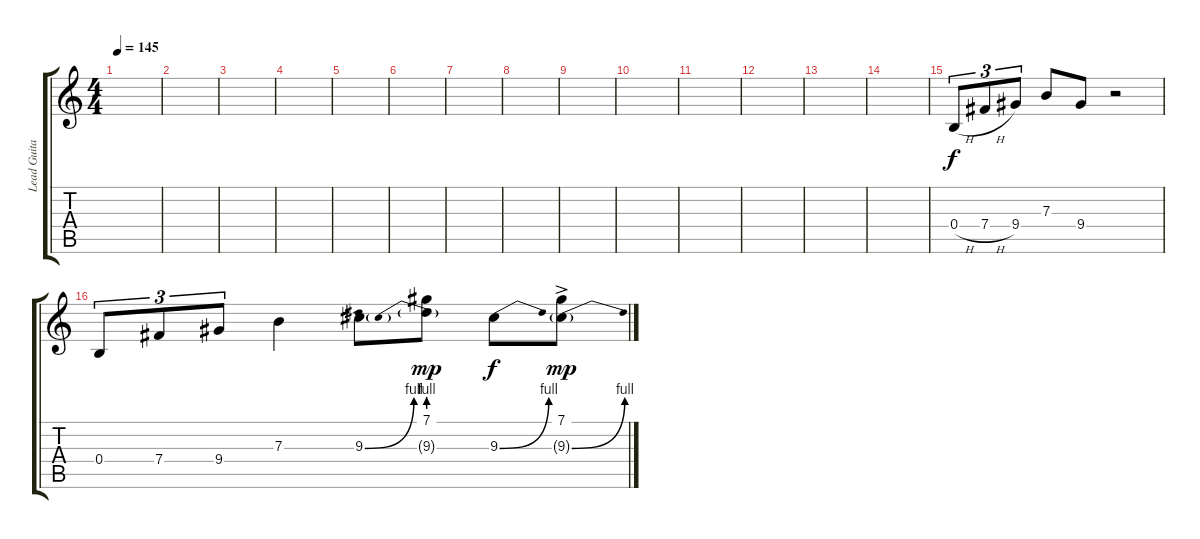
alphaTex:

\track ("Lead Guitar" "Lead Guita") {instrument distortionguitar}
\staff {score tabs}
\tuning (Db4 Ab3 E3 B2 Gb2 Db2) {hide}
\ts (4 4)
\tempo 145
\clef g2
\ks c
|
|
|
|
|
|
|
|
|
|
|
|
|
|
0.4{h}.8{tu (3 2)} 7.4{h}.8{tu (3 2)} 9.4.8{tu (3 2)} 7.3.8 9.4.8 r.2 |
0.4.8{tu (3 2)} 7.4.8{tu (3 2)} 9.4.8{tu (3 2)} 7.3.4 9.3{be (bend 0 0 60 4)}.8 (7.1 9.3{be (prebend 0 4 60 4) g}).8{dy mp} 9.3{be (bend 0 0 60 4)}.8{dy f} (7.1 9.3{be (bend 0 0 60 4) g ac}).8{dy mp}
